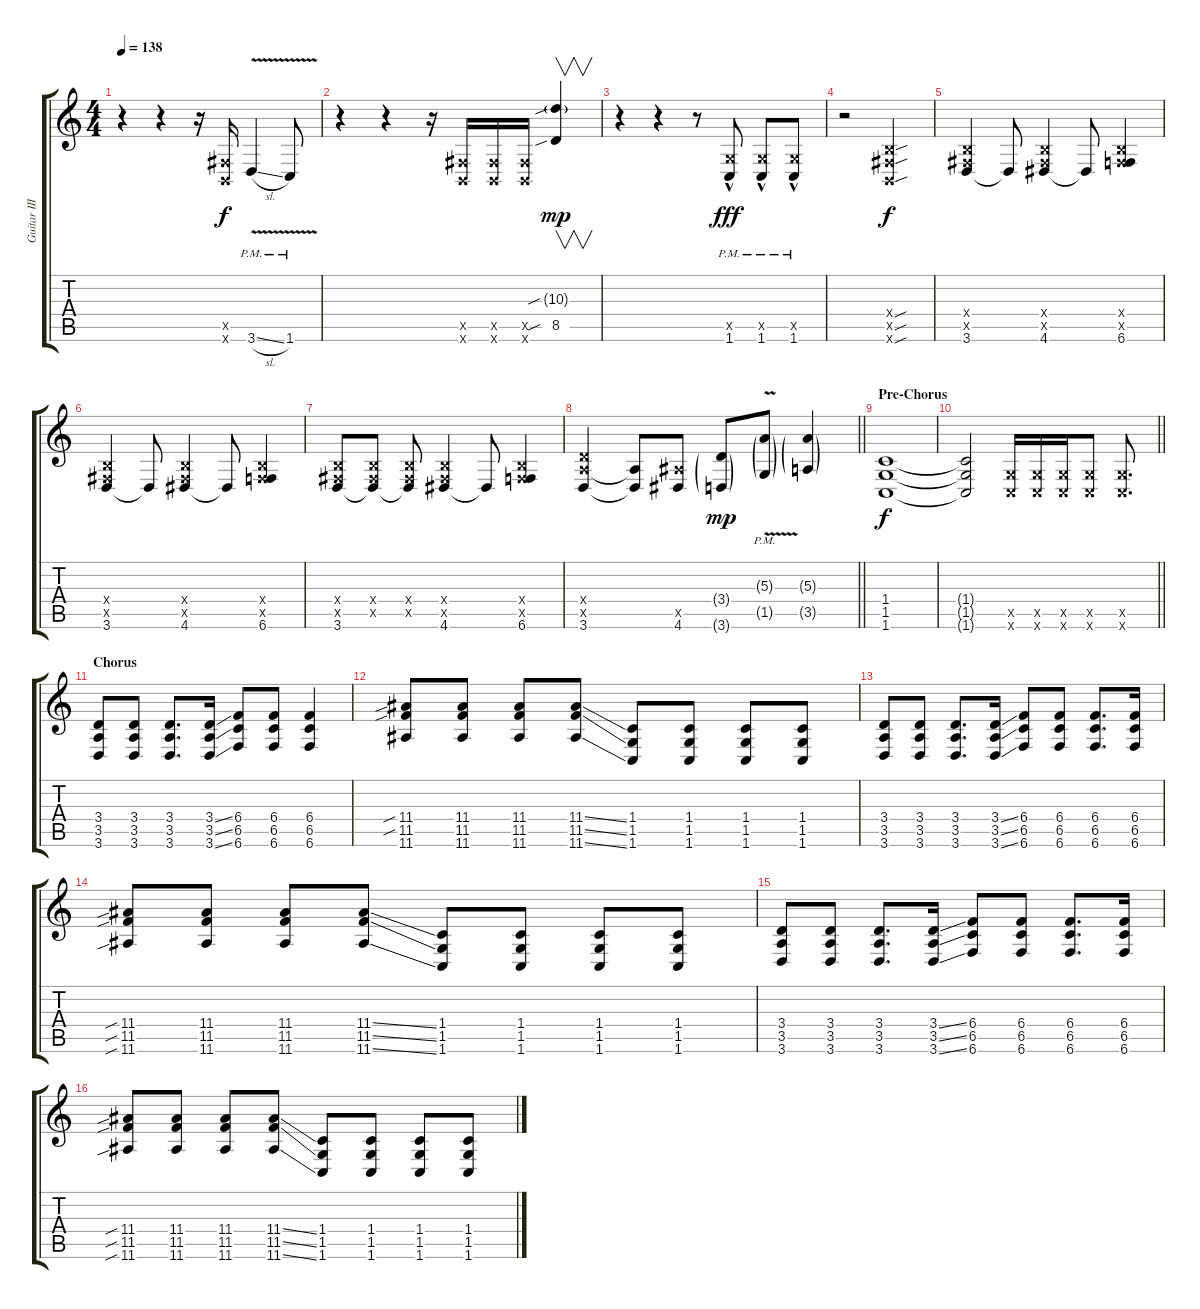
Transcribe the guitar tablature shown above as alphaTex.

\track ("Guitar III" "Guitar III") {instrument distortionguitar}
\staff {score tabs}
\tuning (Db4 Ab3 E3 B2 Gb2 B1) {hide}
\ts (4 4)
\tempo 138
\clef g2
\ks c
r.4{dy mp} r.4 r.16 (0.5{x} 0.6{x}).16{dy f} 3.6{v sl pm}.4 1.6{v pm}.8 |
r.4 r.4 r.16 (0.5{x} 0.6{x}).16 (0.5{x} 0.6{x}).16 (0.5{x} 0.6{x}).16 (10.3{sib g} 8.5{sib}).4{v dy mp} |
r.4 r.4 r.8 (1.5{hac pm x} 1.6{pm}).8{dy fff} (1.5{hac pm x} 1.6{pm}).8 (1.5{hac pm x} 1.6{pm}).8 |
r.2 (0.4{sou x} 0.5{sou x} 0.6{sou x}).2{dy f} |
(0.4{x} 0.5{x} 3.6).4 3.6{t}.8 (0.4{x} 0.5{x} 4.6).4 4.6{t}.8 (0.4{x} 0.5{x} 6.6).4 |
(0.4{x} 0.5{x} 3.6).4 3.6{t}.8 (0.4{x} 0.5{x} 4.6).4 4.6{t}.8 (0.4{x} 0.5{x} 6.6).4 |
(0.4{x} 0.5{x} 3.6).8 (0.4{x} 0.5{x} 3.6{t}).8 (0.4{x} 0.5{x} 3.6{t}).8 (0.4{x} 0.5{x} 4.6).4 4.6{t}.8 (0.4{x} 0.5{x} 6.6).4 |
\barLineRight lightlight
(3.4{x} 3.5{x} 3.6).4 (3.5{t} 3.6{t}).8 (4.5{x} 4.6).8 (3.4{g} 3.6{g}).8{dy mp} (5.3{v g pm} 1.5{g}).8 (5.3{g} 3.5{g}).4 |
\section ("" "Pre-Chorus")
(1.4 1.5 1.6).1{dy f} |
\barLineRight lightlight
(1.4{t} 1.5{t} 1.6{t}).2 (1.5{x} 1.6{x}).16 (1.5{x} 1.6{x}).16 (1.5{x} 1.6{x}).16 (1.5{x} 1.6{x}).8 (1.5{x} 1.6{x}).8{d} |
\section ("" "Chorus")
(3.4 3.5 3.6).8 (3.4 3.5 3.6).8 (3.4 3.5 3.6).8{d} (3.4{ss} 3.5{ss} 3.6{ss}).16 (6.4 6.5 6.6).8 (6.4 6.5 6.6).8 (6.4 6.5 6.6).4 |
(11.4{sib} 11.5{sib} 11.6).8 (11.4 11.5 11.6).8 (11.4 11.5 11.6).8 (11.4{ss} 11.5{ss} 11.6{ss}).8 (1.4 1.5 1.6).8 (1.4 1.5 1.6).8 (1.4 1.5 1.6).8 (1.4 1.5 1.6).8 |
(3.4 3.5 3.6).8 (3.4 3.5 3.6).8 (3.4 3.5 3.6).8{d} (3.4{ss} 3.5{ss} 3.6{ss}).16 (6.4 6.5 6.6).8 (6.4 6.5 6.6).8 (6.4 6.5 6.6).8{d} (6.4 6.5 6.6).16 |
(11.4{sib} 11.5{sib} 11.6{sib}).8 (11.4 11.5 11.6).8 (11.4 11.5 11.6).8 (11.4{ss} 11.5{ss} 11.6{ss}).8 (1.4 1.5 1.6).8 (1.4 1.5 1.6).8 (1.4 1.5 1.6).8 (1.4 1.5 1.6).8 |
(3.4 3.5 3.6).8 (3.4 3.5 3.6).8 (3.4 3.5 3.6).8{d} (3.4{ss} 3.5{ss} 3.6{ss}).16 (6.4 6.5 6.6).8 (6.4 6.5 6.6).8 (6.4 6.5 6.6).8{d} (6.4 6.5 6.6).16 |
(11.4{sib} 11.5{sib} 11.6{sib}).8 (11.4 11.5 11.6).8 (11.4 11.5 11.6).8 (11.4{ss} 11.5{ss} 11.6{ss}).8 (1.4 1.5 1.6).8 (1.4 1.5 1.6).8 (1.4 1.5 1.6).8 (1.4 1.5 1.6).8
